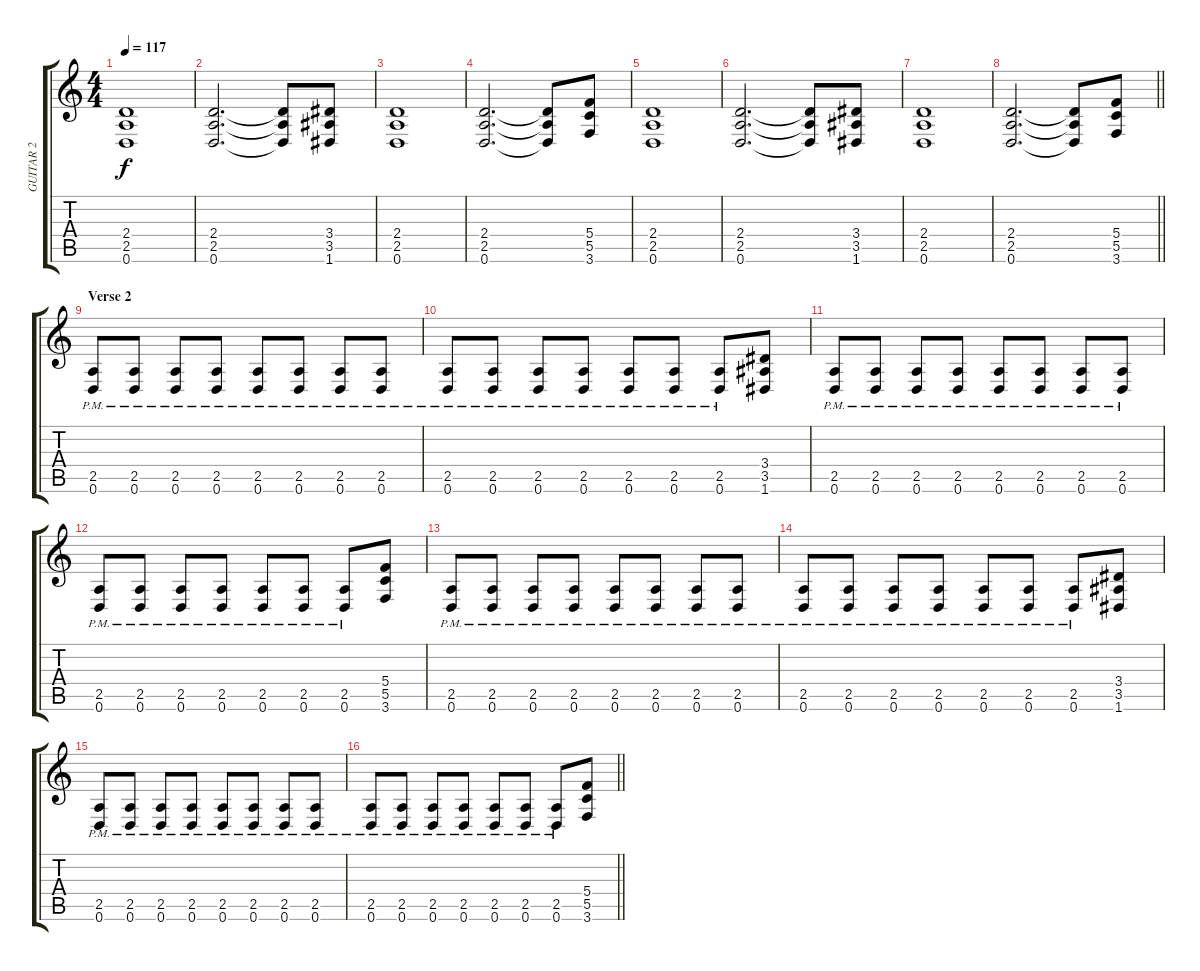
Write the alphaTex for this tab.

\track ("GUITAR 2" "GUITAR 2") {instrument overdrivenguitar}
\staff {score tabs}
\tuning (D4 A3 F3 C3 G2 D2) {hide}
\ts (4 4)
\tempo 117
\clef g2
\ks c
(2.4 2.5 0.6).1{dy f} |
(2.4 2.5 0.6).2{d} (2.4{t} 2.5{t} 0.6{t}).8 (3.4 3.5 1.6).8 |
(2.4 2.5 0.6).1 |
(2.4 2.5 0.6).2{d} (2.4{t} 2.5{t} 0.6{t}).8 (5.4 5.5 3.6).8 |
(2.4 2.5 0.6).1 |
(2.4 2.5 0.6).2{d} (2.4{t} 2.5{t} 0.6{t}).8 (3.4 3.5 1.6).8 |
(2.4 2.5 0.6).1 |
\barLineRight lightlight
(2.4 2.5 0.6).2{d} (2.4{t} 2.5{t} 0.6{t}).8 (5.4 5.5 3.6).8 |
\section ("" "Verse 2")
(2.5{pm} 0.6{pm}).8 (2.5{pm} 0.6{pm}).8 (2.5{pm} 0.6{pm}).8 (2.5{pm} 0.6{pm}).8 (2.5{pm} 0.6{pm}).8 (2.5{pm} 0.6{pm}).8 (2.5{pm} 0.6{pm}).8 (2.5{pm} 0.6{pm}).8 |
(2.5{pm} 0.6{pm}).8 (2.5{pm} 0.6{pm}).8 (2.5{pm} 0.6{pm}).8 (2.5{pm} 0.6{pm}).8 (2.5{pm} 0.6{pm}).8 (2.5{pm} 0.6{pm}).8 (2.5{pm} 0.6{pm}).8 (3.4 3.5 1.6).8 |
(2.5{pm} 0.6{pm}).8 (2.5{pm} 0.6{pm}).8 (2.5{pm} 0.6{pm}).8 (2.5{pm} 0.6{pm}).8 (2.5{pm} 0.6{pm}).8 (2.5{pm} 0.6{pm}).8 (2.5{pm} 0.6{pm}).8 (2.5{pm} 0.6{pm}).8 |
(2.5{pm} 0.6{pm}).8 (2.5{pm} 0.6{pm}).8 (2.5{pm} 0.6{pm}).8 (2.5{pm} 0.6{pm}).8 (2.5{pm} 0.6{pm}).8 (2.5{pm} 0.6{pm}).8 (2.5{pm} 0.6{pm}).8 (5.4 5.5 3.6).8 |
(2.5{pm} 0.6{pm}).8 (2.5{pm} 0.6{pm}).8 (2.5{pm} 0.6{pm}).8 (2.5{pm} 0.6{pm}).8 (2.5{pm} 0.6{pm}).8 (2.5{pm} 0.6{pm}).8 (2.5{pm} 0.6{pm}).8 (2.5{pm} 0.6{pm}).8 |
(2.5{pm} 0.6{pm}).8 (2.5{pm} 0.6{pm}).8 (2.5{pm} 0.6{pm}).8 (2.5{pm} 0.6{pm}).8 (2.5{pm} 0.6{pm}).8 (2.5{pm} 0.6{pm}).8 (2.5{pm} 0.6{pm}).8 (3.4 3.5 1.6).8 |
(2.5{pm} 0.6{pm}).8 (2.5{pm} 0.6{pm}).8 (2.5{pm} 0.6{pm}).8 (2.5{pm} 0.6{pm}).8 (2.5{pm} 0.6{pm}).8 (2.5{pm} 0.6{pm}).8 (2.5{pm} 0.6{pm}).8 (2.5{pm} 0.6{pm}).8 |
\barLineRight lightlight
(2.5{pm} 0.6{pm}).8 (2.5{pm} 0.6{pm}).8 (2.5{pm} 0.6{pm}).8 (2.5{pm} 0.6{pm}).8 (2.5{pm} 0.6{pm}).8 (2.5{pm} 0.6{pm}).8 (2.5{pm} 0.6{pm}).8 (5.4 5.5 3.6).8
